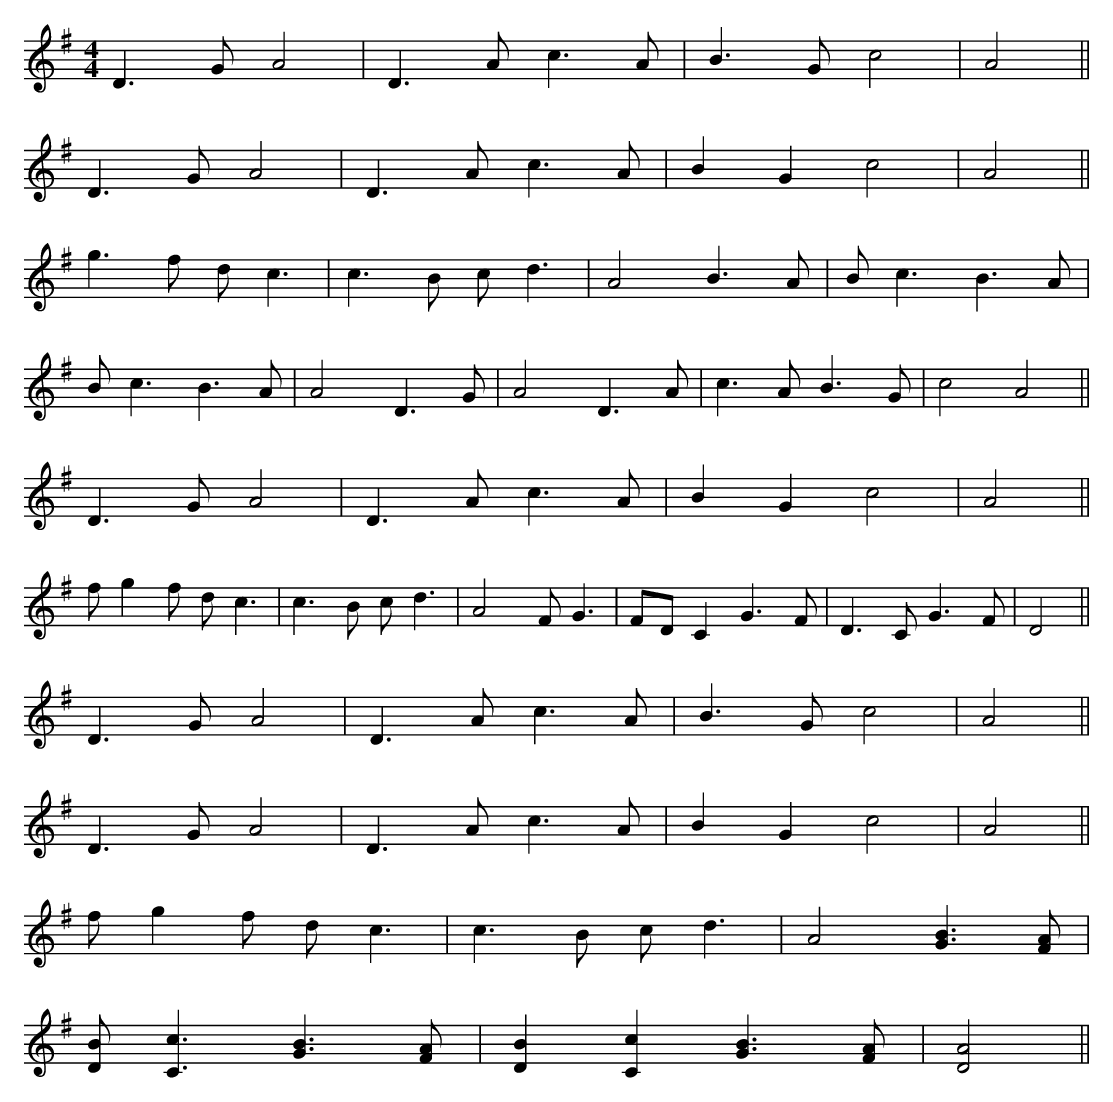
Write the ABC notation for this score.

X:1
M:4/4
K:G
D3G A4|D3A c3A|B3G c4|A4||
D3G A4|D3A c3A|B2G2 c4|A4||
g3f dc3|c3B cd3|A4 B3A|Bc3 B3A|
Bc3 B3A|A4 D3G|A4 D3A|c3A B3G|c4 A4||
D3G A4|D3A c3A|B2G2 c4|A4||
fg2f dc3|c3B cd3|A4 FG3|FDC2 G3F|D3C G3F|D4||
D3G A4|D3A c3A|B3G c4|A4||
D3G A4|D3A c3A|B2G2 c4|A4||
fg2f dc3|c3B cd3|A4 [G3B3][FA]|
[DB][C3c3] [G3B3][FA]|[D2B2][C2c2] [G3B3][FA]|[D4A4]||
